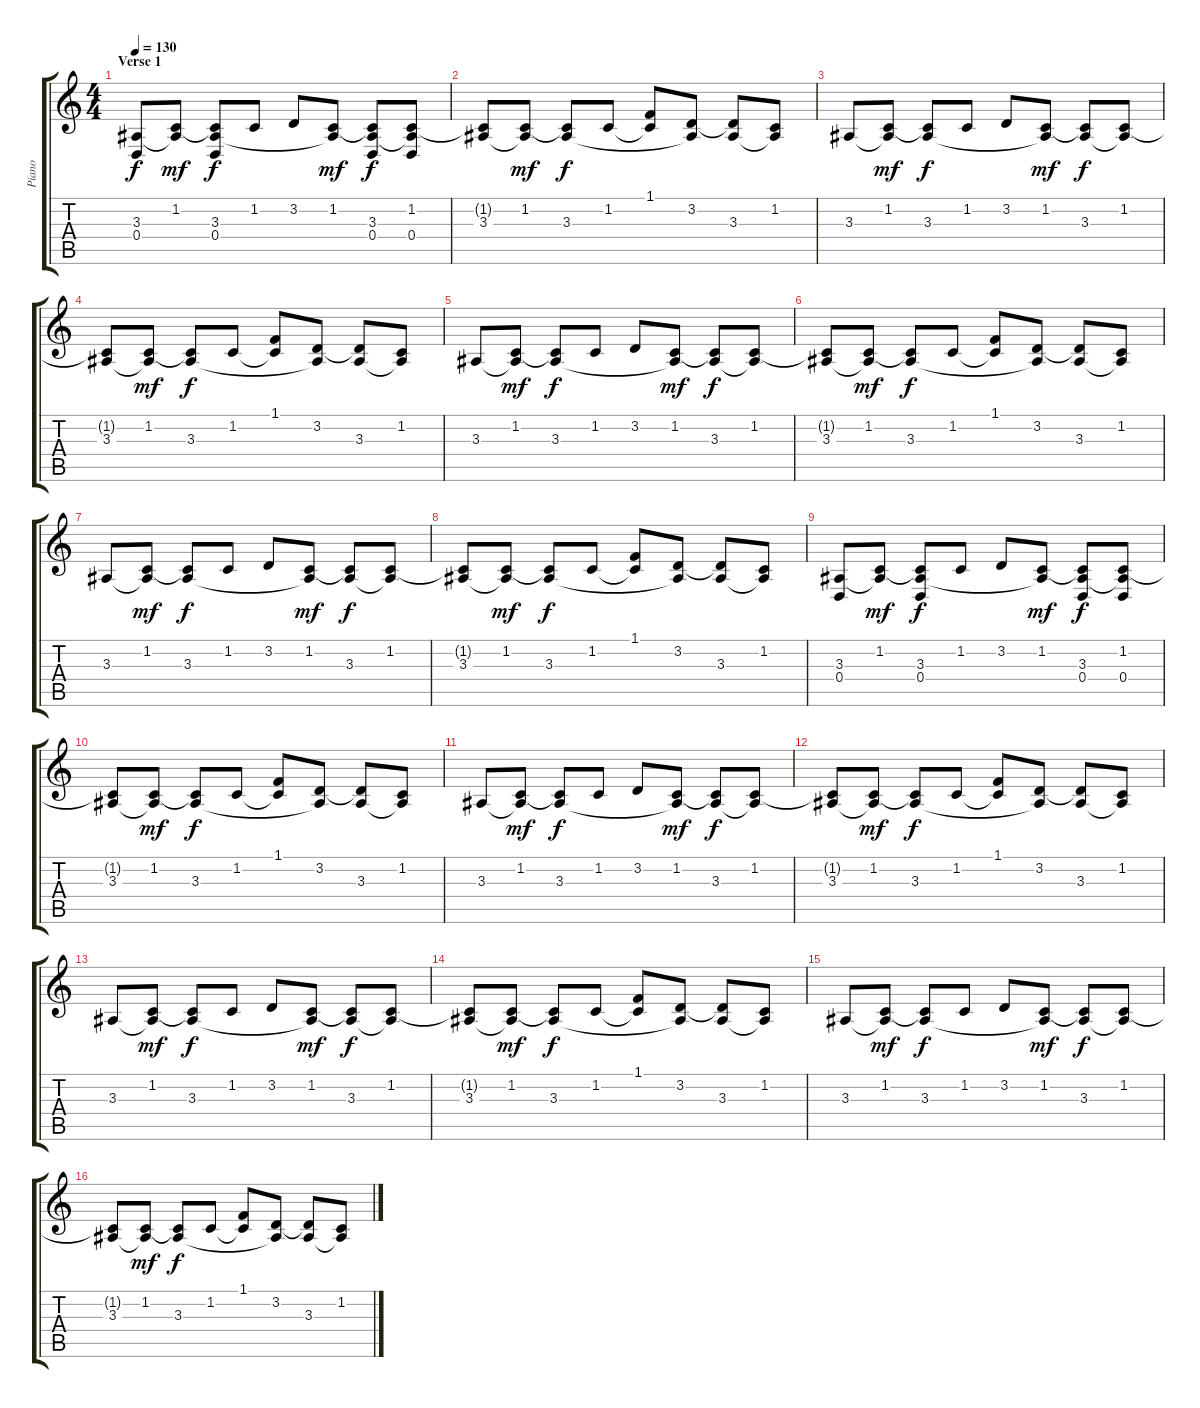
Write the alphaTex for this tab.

\track ("Piano" "Piano") {instrument acousticgrandpiano}
\staff {score tabs}
\tuning (E4 B3 G3 D3 A2 E2) {hide}
\ts (4 4)
\section ("" "Verse 1")
\tempo 130
\clef g2
\ks c
(3.3 0.4).8{dy f volume 8 balance 16} (1.2 3.3{t}).8{dy mf} (1.2{t} 3.3 0.4).8{dy f} 1.2.8 3.2.8 (1.2 3.3{t}).8{dy mf} (1.2{t} 3.3 0.4).8{dy f} (1.2 3.3{t} 0.4).8 |
(1.2{t} 3.3).8 (1.2 3.3{t}).8{dy mf} (1.2{t} 3.3).8{dy f} 1.2.8 (1.1 1.2{t}).8 (3.2 3.3{t}).8 (3.2{t} 3.3).8 (1.2 3.3{t}).8 |
3.3.8 (1.2 3.3{t}).8{dy mf} (1.2{t} 3.3).8{dy f} 1.2.8 3.2.8 (1.2 3.3{t}).8{dy mf} (1.2{t} 3.3).8{dy f} (1.2 3.3{t}).8 |
(1.2{t} 3.3).8 (1.2 3.3{t}).8{dy mf} (1.2{t} 3.3).8{dy f} 1.2.8 (1.1 1.2{t}).8 (3.2 3.3{t}).8 (3.2{t} 3.3).8 (1.2 3.3{t}).8 |
3.3.8 (1.2 3.3{t}).8{dy mf} (1.2{t} 3.3).8{dy f} 1.2.8 3.2.8 (1.2 3.3{t}).8{dy mf} (1.2{t} 3.3).8{dy f} (1.2 3.3{t}).8 |
(1.2{t} 3.3).8 (1.2 3.3{t}).8{dy mf} (1.2{t} 3.3).8{dy f} 1.2.8 (1.1 1.2{t}).8 (3.2 3.3{t}).8 (3.2{t} 3.3).8 (1.2 3.3{t}).8 |
3.3.8 (1.2 3.3{t}).8{dy mf} (1.2{t} 3.3).8{dy f} 1.2.8 3.2.8 (1.2 3.3{t}).8{dy mf} (1.2{t} 3.3).8{dy f} (1.2 3.3{t}).8 |
(1.2{t} 3.3).8 (1.2 3.3{t}).8{dy mf} (1.2{t} 3.3).8{dy f} 1.2.8 (1.1 1.2{t}).8 (3.2 3.3{t}).8 (3.2{t} 3.3).8 (1.2 3.3{t}).8 |
(3.3 0.4).8{volume 10 balance 16} (1.2 3.3{t}).8{dy mf} (1.2{t} 3.3 0.4).8{dy f} 1.2.8 3.2.8 (1.2 3.3{t}).8{dy mf} (1.2{t} 3.3 0.4).8{dy f} (1.2 3.3{t} 0.4).8 |
(1.2{t} 3.3).8 (1.2 3.3{t}).8{dy mf} (1.2{t} 3.3).8{dy f} 1.2.8 (1.1 1.2{t}).8 (3.2 3.3{t}).8 (3.2{t} 3.3).8 (1.2 3.3{t}).8 |
3.3.8 (1.2 3.3{t}).8{dy mf} (1.2{t} 3.3).8{dy f} 1.2.8 3.2.8 (1.2 3.3{t}).8{dy mf} (1.2{t} 3.3).8{dy f} (1.2 3.3{t}).8 |
(1.2{t} 3.3).8 (1.2 3.3{t}).8{dy mf} (1.2{t} 3.3).8{dy f} 1.2.8 (1.1 1.2{t}).8 (3.2 3.3{t}).8 (3.2{t} 3.3).8 (1.2 3.3{t}).8 |
3.3.8 (1.2 3.3{t}).8{dy mf} (1.2{t} 3.3).8{dy f} 1.2.8 3.2.8 (1.2 3.3{t}).8{dy mf} (1.2{t} 3.3).8{dy f} (1.2 3.3{t}).8 |
(1.2{t} 3.3).8 (1.2 3.3{t}).8{dy mf} (1.2{t} 3.3).8{dy f} 1.2.8 (1.1 1.2{t}).8 (3.2 3.3{t}).8 (3.2{t} 3.3).8 (1.2 3.3{t}).8 |
3.3.8 (1.2 3.3{t}).8{dy mf} (1.2{t} 3.3).8{dy f} 1.2.8 3.2.8 (1.2 3.3{t}).8{dy mf} (1.2{t} 3.3).8{dy f} (1.2 3.3{t}).8 |
(1.2{t} 3.3).8 (1.2 3.3{t}).8{dy mf} (1.2{t} 3.3).8{dy f} 1.2.8 (1.1 1.2{t}).8 (3.2 3.3{t}).8 (3.2{t} 3.3).8 (1.2 3.3{t}).8
